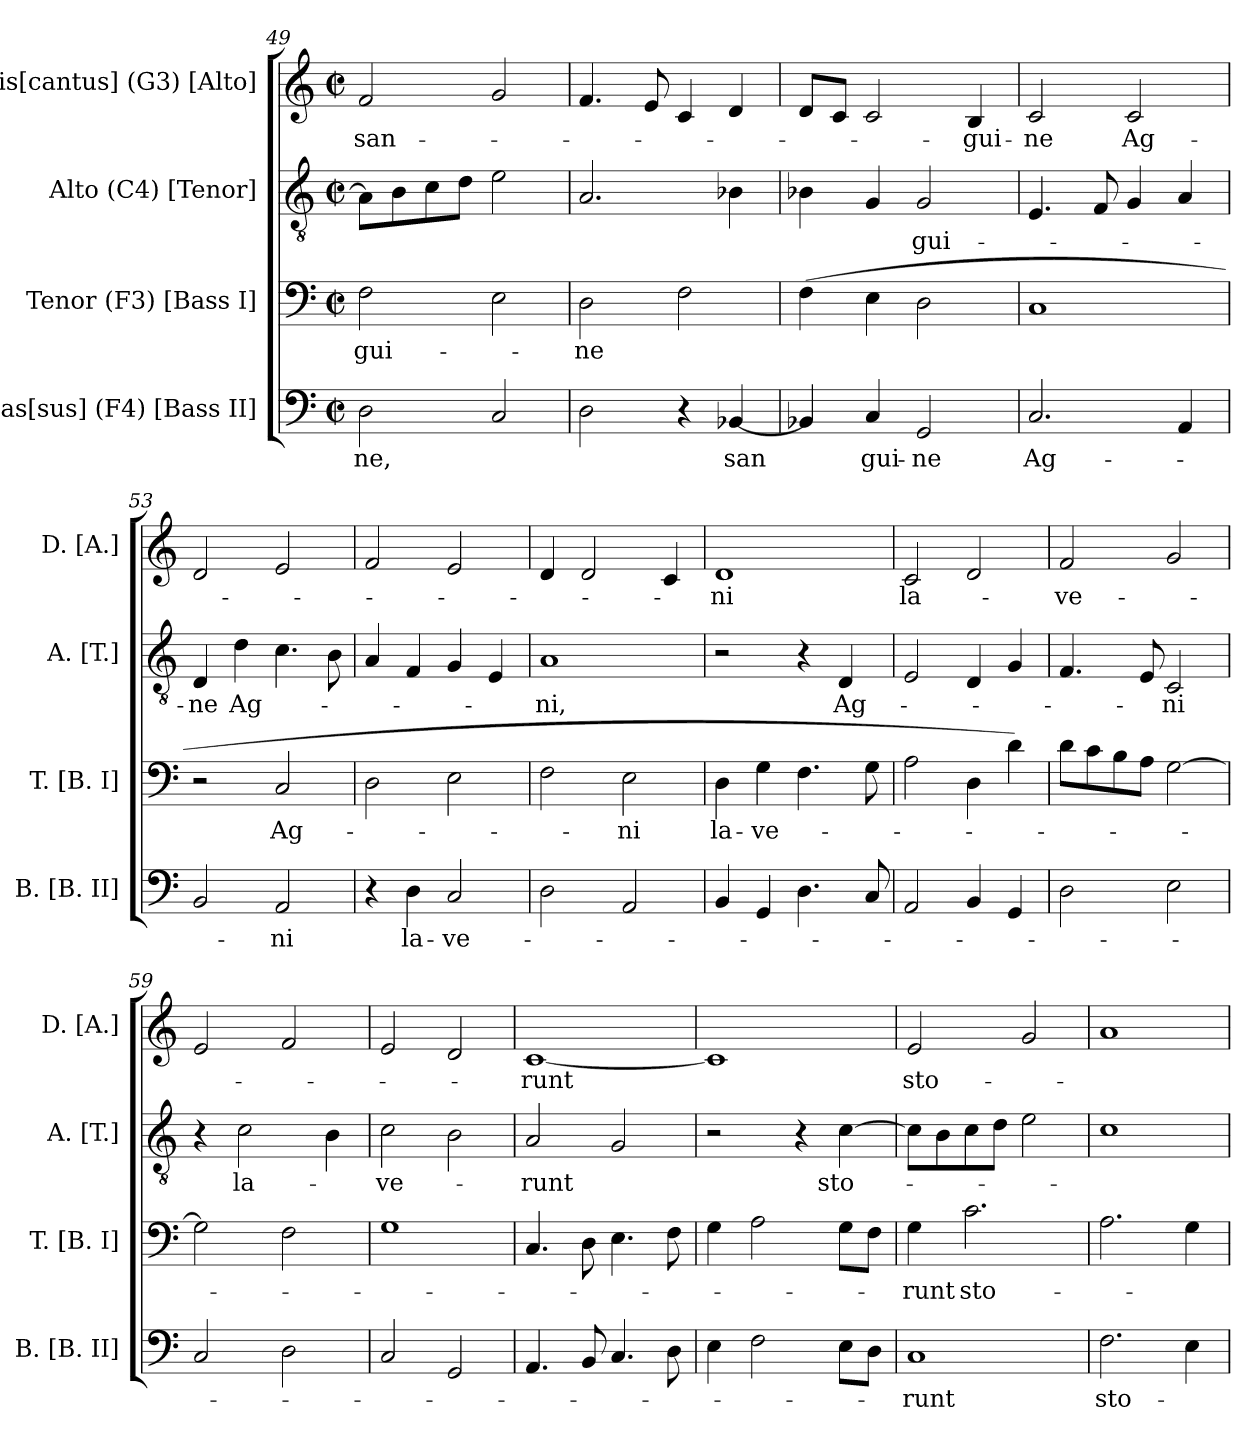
**kern	**text	**kern	**text	**kern	**text	**kern	**text
*part4	*part4	*part3	*part3	*part2	*part2	*part1	*part1
*staff4	*staff4	*staff3	*staff3	*staff2	*staff2	*staff1	*staff1
*I"Bas[sus] (F4) [Bass II]	*	*I"Tenor (F3) [Bass I]	*	*I"Alto (C4) [Tenor]	*	*I"Dis[cantus] (G3) [Alto]	*
*I'B. [B. II]	*	*I'T. [B. I]	*	*I'A. [T.]	*	*I'D. [A.]	*
*clefF4	*	*clefF4	*	*clefGv2	*	*clefG2	*
*k[]	*	*k[]	*	*k[]	*	*k[]	*
*C:	*	*C:	*	*C:	*	*C:	*
*M2/2	*	*M2/2	*	*M2/2	*	*M2/2	*
*met(c|)	*	*met(c|)	*	*met(c|)	*	*met(c|)	*
=49	=49	=49	=49	=49	=49	=49	=49
!	!LO:LY:b	!	!LO:LY:b	!	!	!	!LO:LY:b
2D\	-ne,	2F\	-gui-	8A\L]	.	2f/	san-
.	.	.	.	8B\	.	.	.
.	.	.	.	8c\	.	.	.
.	.	.	.	8d\J	.	.	.
2C/	.	2E\	.	2e\	.	2g/	.
=50	=50	=50	=50	=50	=50	=50	=50
!	!	!	!LO:LY:b	!	!	!	!
2D\	.	2D\	-ne	2.A/	.	4.f/	.
.	.	.	.	.	.	8e/	.
4r	.	2F\	.	.	.	4c/	.
!	!LO:LY:b	!	!	!	!	!	!
[>4BB-X/	san	.	.	4B-X\	.	4d/	.
!!LO:PB:g=z
=51	=51	=51	=51	=51	=51	=51	=51
4BB-X/]	.	(<4F\	.	4B-X\	.	8d/L	.
.	.	.	.	.	.	8c/J	.
!	!LO:LY:b	!	!	!	!	!	!
4C/	gui-	4E\	.	4G/	.	2c/	.
!	!LO:LY:b:rj	!	!	!	!LO:LY:b	!	!
2GG/	-ne	2D\	.	2G/	-gui-	.	.
!	!	!	!	!	!	!	!LO:LY:b
.	.	.	.	.	.	4B/	-gui-
=52	=52	=52	=52	=52	=52	=52	=52
!	!LO:LY:b	!	!	!	!	!	!LO:LY:b
2.C/	Ag-	1C	.	4.E/	.	2c/	-ne
.	.	.	.	8F/	.	.	.
!	!	!	!	!	!	!	!LO:LY:b
.	.	.	.	4G/	.	2c/	Ag-
4AA/	.	.	.	4A/	.	.	.
=53	=53	=53	=53	=53	=53	=53	=53
!	!	!	!	!	!LO:LY:b	!	!
2BB/	.	2r	.	4D/	-ne	2d/	.
!	!	!	!	!	!LO:LY:b	!	!
.	.	.	.	4d\	Ag-	.	.
!	!LO:LY:b	!	!LO:LY:b	!	!	!	!
2AA/	-ni	2C/	Ag-	4.c\	.	2e/	.
.	.	.	.	8B\	.	.	.
=54	=54	=54	=54	=54	=54	=54	=54
4r	.	2D\	.	4A/	.	2f/	.
!	!LO:LY:b	!	!	!	!	!	!
4D\	la-	.	.	4F/	.	.	.
!	!LO:LY:b	!	!	!	!	!	!
2C/	-ve-	2E\	.	4G/	.	2e/	.
.	.	.	.	4E/	.	.	.
=55	=55	=55	=55	=55	=55	=55	=55
!	!	!	!	!	!LO:LY:b	!	!
2D\	.	2F\	.	1A	-ni,	4d/	.
.	.	.	.	.	.	2d/	.
!	!	!	!LO:LY:b	!	!	!	!
2AA/	.	2E\	-ni	.	.	.	.
.	.	.	.	.	.	4c/	.
=56	=56	=56	=56	=56	=56	=56	=56
!	!	!	!LO:LY:b	!	!	!	!LO:LY:b
4BB/	.	4D\	la-	2r	.	1d	-ni
!	!	!	!LO:LY:b	!	!	!	!
4GG/	.	4G\	-ve-	.	.	.	.
4.D\	.	4.F\	.	4r	.	.	.
!	!	!	!	!	!LO:LY:b	!	!
.	.	.	.	4D/	Ag-	.	.
8C/	.	8G\	.	.	.	.	.
=57	=57	=57	=57	=57	=57	=57	=57
!	!	!	!	!	!	!	!LO:LY:b
2AA/	.	2A\	.	2E/	.	2c/	la-
4BB/	.	4D\	.	4D/	.	2d/	.
4GG/	.	4d\)	.	4G/	.	.	.
!!LO:LB:g=z
=58	=58	=58	=58	=58	=58	=58	=58
!	!	!	!	!	!	!	!LO:LY:b
2D\	.	8d\L	.	4.F/	.	2f/	-ve-
.	.	8c\	.	.	.	.	.
.	.	8B\	.	.	.	.	.
.	.	8A\J	.	8E/	.	.	.
!	!	!	!	!	!LO:LY:b	!	!
2E\	.	[>2G\	.	2C/	-ni	2g/	.
=59	=59	=59	=59	=59	=59	=59	=59
2C/	.	2G\]	.	4r	.	2e/	.
!	!	!	!	!	!LO:LY:b	!	!
.	.	.	.	2c\	la-	.	.
2D\	.	2F\	.	.	.	2f/	.
.	.	.	.	4B\	.	.	.
=60	=60	=60	=60	=60	=60	=60	=60
!	!	!	!	!	!LO:LY:b	!	!
2C/	.	1G	.	2c\	-ve-	2e/	.
2GG/	.	.	.	2B\	.	2d/	.
=61	=61	=61	=61	=61	=61	=61	=61
!	!	!	!	!	!LO:LY:b	!	!LO:LY:b
4.AA/	.	4.C/	.	2A/	-runt	[<1c	-runt
8BB/	.	8D\	.	.	.	.	.
4.C/	.	4.E\	.	2G/	.	.	.
8D\	.	8F\	.	.	.	.	.
=62	=62	=62	=62	=62	=62	=62	=62
4E\	.	4G\	.	2r	.	1c]	.
2F\	.	2A\	.	.	.	.	.
.	.	.	.	4r	.	.	.
!	!	!	!	!	!LO:LY:b	!	!
8E\L	.	8G\L	.	[>4c\	sto-	.	.
8D\J	.	8F\J	.	.	.	.	.
=63	=63	=63	=63	=63	=63	=63	=63
!	!LO:LY:b	!	!LO:LY:b	!	!	!	!LO:LY:b
1C	-runt	4G\	-runt	8c\L]	.	2e/	sto-
.	.	.	.	8B\	.	.	.
!	!	!	!LO:LY:b	!	!	!	!
.	.	2.c\	sto-	8c\	.	.	.
.	.	.	.	8d\J	.	.	.
.	.	.	.	2e\	.	2g/	.
=64	=64	=64	=64	=64	=64	=64	=64
!	!LO:LY:b	!	!	!	!	!	!
2.F\	sto-	2.A\	.	1c	.	1a	.
4E\	.	4G\	.	.	.	.	.
=	=	=	=	=	=	=	=
*-	*-	*-	*-	*-	*-	*-	*-
